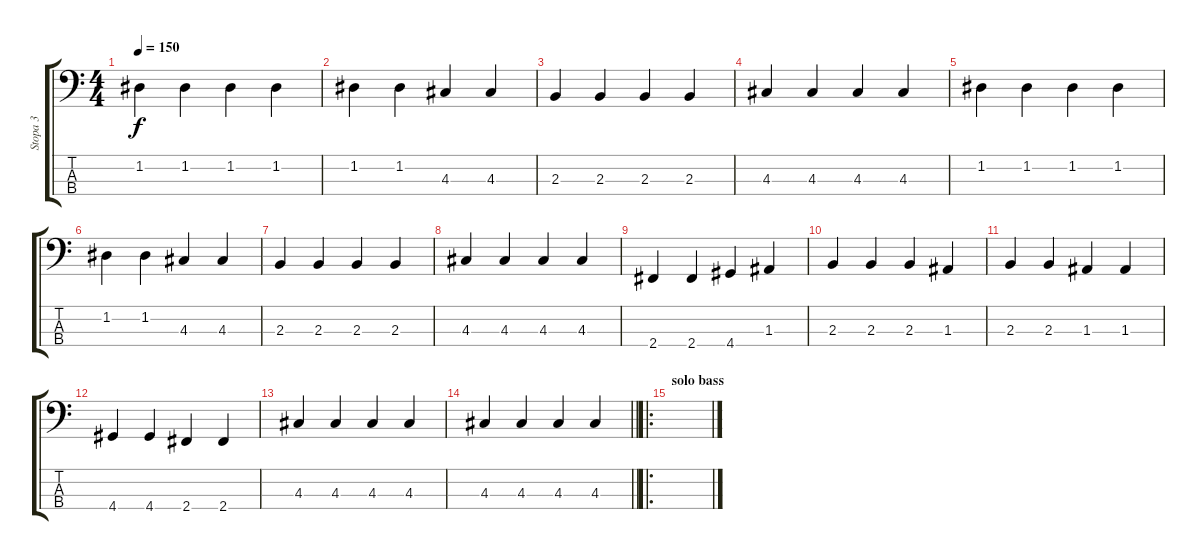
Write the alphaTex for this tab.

\track ("Stopa 3" "Stopa 3") {instrument electricbassfinger}
\staff {score tabs}
\tuning (G2 D2 A1 E1) {hide}
\ts (4 4)
\tempo 150
\clef f4
\ks c
1.2.4{dy f} 1.2.4 1.2.4 1.2.4 |
1.2.4 1.2.4 4.3.4 4.3.4 |
2.3.4 2.3.4 2.3.4 2.3.4 |
4.3.4 4.3.4 4.3.4 4.3.4 |
1.2.4 1.2.4 1.2.4 1.2.4 |
1.2.4 1.2.4 4.3.4 4.3.4 |
2.3.4 2.3.4 2.3.4 2.3.4 |
4.3.4 4.3.4 4.3.4 4.3.4 |
2.4.4 2.4.4 4.4.4 1.3.4 |
2.3.4 2.3.4 2.3.4 1.3.4 |
2.3.4 2.3.4 1.3.4 1.3.4 |
4.4.4 4.4.4 2.4.4 2.4.4 |
4.3.4 4.3.4 4.3.4 4.3.4 |
\barLineRight lightlight
4.3.4 4.3.4 4.3.4 4.3.4 |
\ro
\section ("" "solo bass")
